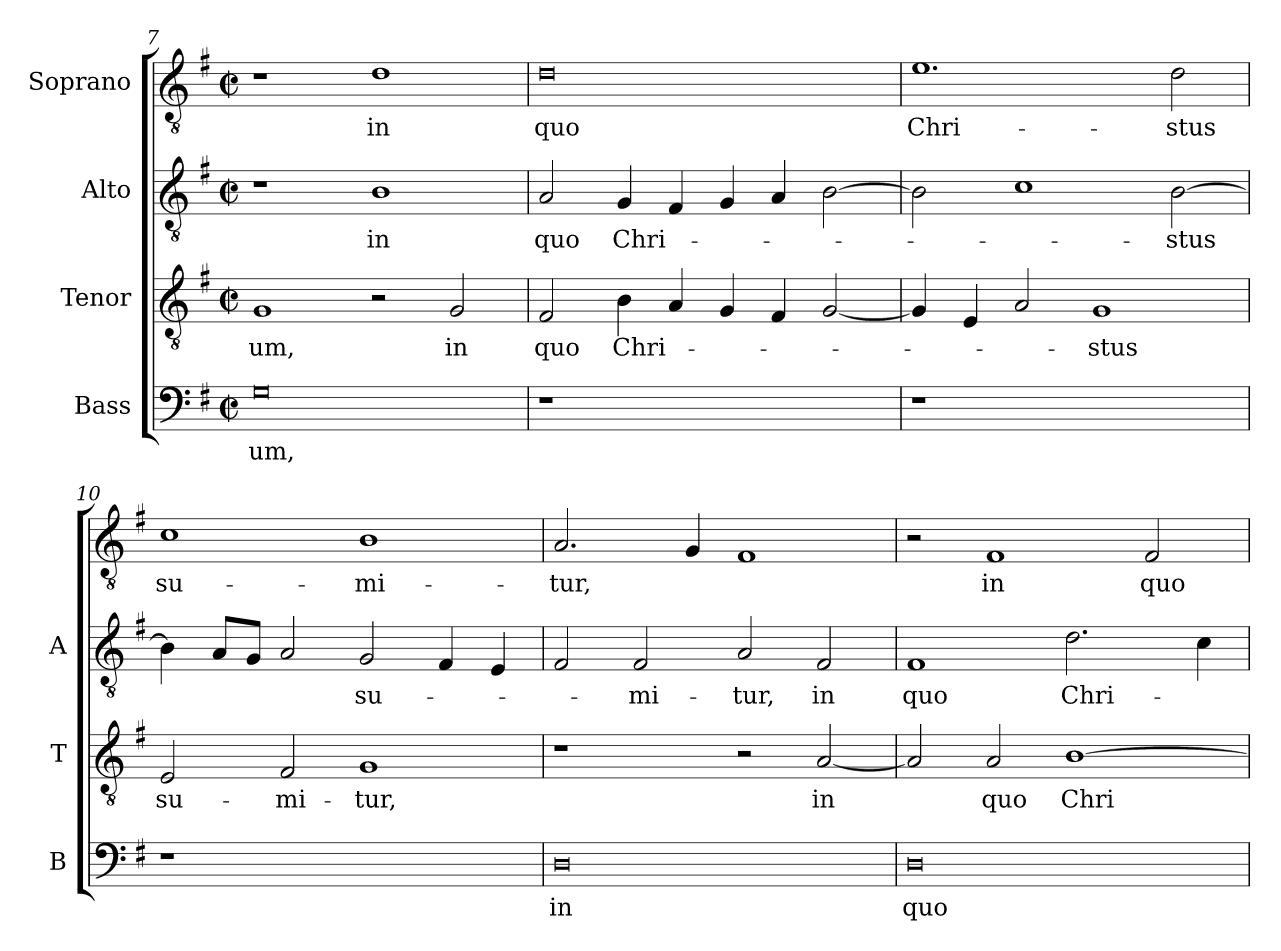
**kern	**text	**kern	**text	**kern	**text	**kern	**text
*part4	*part4	*part3	*part3	*part2	*part2	*part1	*part1
*staff4	*staff4	*staff3	*staff3	*staff2	*staff2	*staff1	*staff1
*I"Bass	*	*I"Tenor	*	*I"Alto	*	*I"Soprano	*
*I'B	*	*I'T	*	*I'A	*	*	*
*clefF4	*	*clefGv2	*	*clefGv2	*	*clefGv2	*
*k[f#]	*	*k[f#]	*	*k[f#]	*	*k[f#]	*
*G:	*	*G:	*	*G:	*	*G:	*
*M2/2	*	*M2/2	*	*M2/2	*	*M2/2	*
*met(c|)	*	*met(c|)	*	*met(c|)	*	*met(c|)	*
=7	=7	=7	=7	=7	=7	=7	=7
!	!LO:LY:b:color=#000000	!	!	!	!	!	!
!	!	!	!LO:LY:b:color=#000000	!	!	!	!
0Gi	-um,	1Gi	-um,	1r	.	1r	.
!	!	!	!	!	!LO:LY:b:color=#000000	!	!
!	!	!	!	!	!	!	!LO:LY:b:color=#000000
.	.	2r	.	1Bi	in	1di	in
!	!	!	!LO:LY:b:color=#000000	!	!	!	!
.	.	2Gi/	in	.	.	.	.
=8	=8	=8	=8	=8	=8	=8	=8
!LO:N:vis=1	!	!	!	!	!	!	!
!	!	!	!LO:LY:b:color=#000000	!	!	!	!
!	!	!	!	!	!LO:LY:b:color=#000000	!	!
!	!	!	!	!	!	!	!LO:LY:b:color=#000000
1r	.	2F#i/	quo	2Ai/	quo	0di	quo
!	!	!	!LO:LY:b:color=#000000	!	!	!	!
!	!	!	!	!	!LO:LY:b:color=#000000	!	!
.	.	4Bi\	Chri-	4Gi/	Chri-	.	.
.	.	4Ai/	.	4F#i/	.	.	.
1ryy	.	4Gi/	.	4Gi/	.	.	.
.	.	4F#i/	.	4Ai/	.	.	.
.	.	[<2Gi/	.	[>2Bi\	.	.	.
!!LO:LB:g=z
=9	=9	=9	=9	=9	=9	=9	=9
!LO:N:vis=1	!	!	!	!	!	!	!
!	!	!	!	!	!	!	!LO:LY:b:color=#000000
1r	.	4Gi/]	.	2Bi\]	.	1.ei	Chri-
.	.	4Ei/	.	.	.	.	.
.	.	2Ai/	.	1ci	.	.	.
!	!	!	!LO:LY:b:color=#000000	!	!	!	!
1ryy	.	1Gi	-stus	.	.	.	.
!	!	!	!	!	!LO:LY:b:color=#000000	!	!
!	!	!	!	!	!	!	!LO:LY:b:color=#000000
.	.	.	.	[>2Bi\	-stus	2di\	-stus
=10	=10	=10	=10	=10	=10	=10	=10
!LO:N:vis=1	!	!	!	!	!	!	!
!	!	!	!LO:LY:b:color=#000000	!	!	!	!
!	!	!	!	!	!	!	!LO:LY:b:color=#000000
1r	.	2Ei/	su-	4Bi\]	.	1ci	su-
.	.	.	.	8Ai/L	.	.	.
.	.	.	.	8Gi/J	.	.	.
!	!	!	!LO:LY:b:color=#000000	!	!	!	!
.	.	2F#i/	-mi-	2Ai/	.	.	.
!	!	!	!LO:LY:b:color=#000000	!	!	!	!
!	!	!	!	!	!LO:LY:b:color=#000000	!	!
!	!	!	!	!	!	!	!LO:LY:b:color=#000000
1ryy	.	1Gi	-tur,	2Gi/	su-	1Bi	-mi-
.	.	.	.	4F#i/	.	.	.
.	.	.	.	4Ei/	.	.	.
=11	=11	=11	=11	=11	=11	=11	=11
!	!LO:LY:b:color=#000000	!	!	!	!	!	!
!	!	!	!	!	!	!	!LO:LY:b:color=#000000
0Di	in	1r	.	2F#i/	.	2.Ai/	-tur,
!	!	!	!	!	!LO:LY:b:color=#000000	!	!
.	.	.	.	2F#i/	-mi-	.	.
.	.	.	.	.	.	4Gi/	.
!	!	!	!	!	!LO:LY:b:color=#000000	!	!
.	.	2r	.	2Ai/	-tur,	1F#i	.
!	!	!	!LO:LY:b:color=#000000	!	!	!	!
!	!	!	!	!	!LO:LY:b:color=#000000	!	!
.	.	[<2Ai/	in	2F#i/	in	.	.
=12	=12	=12	=12	=12	=12	=12	=12
!	!LO:LY:b:color=#000000	!	!	!	!	!	!
!	!	!	!	!	!LO:LY:b:color=#000000	!	!
0Di	quo	2Ai/]	.	1F#i	quo	2r	.
!	!	!	!LO:LY:b:color=#000000	!	!	!	!
!	!	!	!	!	!	!	!LO:LY:b:color=#000000
.	.	2Ai/	quo	.	.	1F#i	in
!	!	!	!LO:LY:b:color=#000000	!	!	!	!
!	!	!	!	!	!LO:LY:b:color=#000000	!	!
.	.	[>1Bi	Chri-	2.di\	Chri-	.	.
!	!	!	!	!	!	!	!LO:LY:b:color=#000000
.	.	.	.	.	.	2F#i/	quo
.	.	.	.	4ci\	.	.	.
=	=	=	=	=	=	=	=
*-	*-	*-	*-	*-	*-	*-	*-
